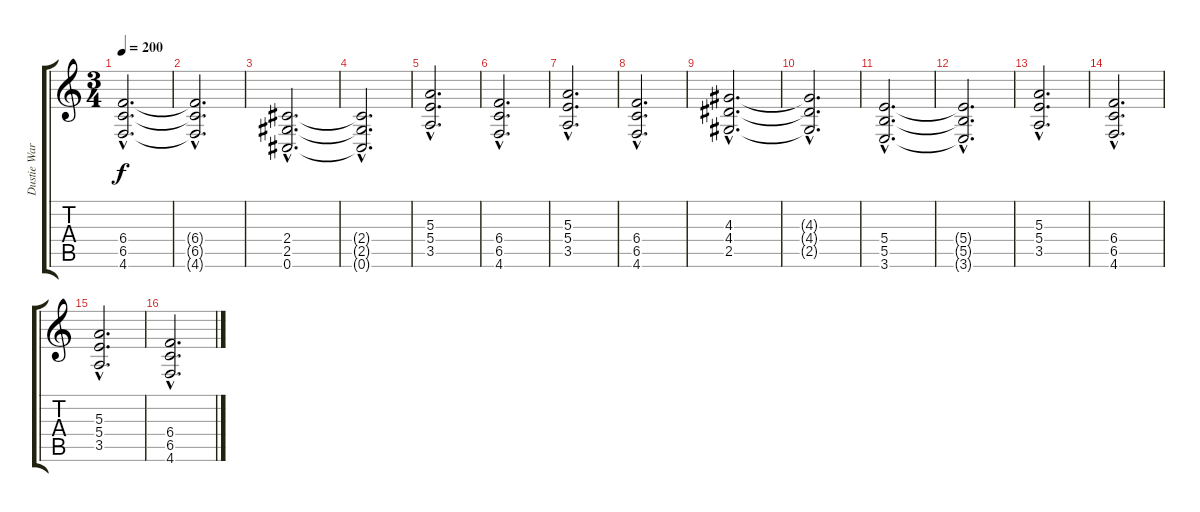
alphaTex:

\track ("Dustie Waring Rhythm Gtr." "Dustie War") {instrument distortionguitar}
\staff {score tabs}
\tuning (Db4 Ab3 E3 B2 Gb2 Db2) {hide}
\ts (3 4)
\tempo 200
\clef g2
\ks c
(6.4{hac} 6.5{hac} 4.6{hac}).2{d dy f} |
(6.4{hac t} 6.5{hac t} 4.6{hac t}).2{d} |
(2.4{hac} 2.5{hac} 0.6{hac}).2{d} |
(2.4{hac t} 2.5{hac t} 0.6{hac t}).2{d} |
(5.3{hac} 5.4{hac} 3.5{hac}).2{d} |
(6.4{hac} 6.5{hac} 4.6{hac}).2{d} |
(5.3{hac} 5.4{hac} 3.5{hac}).2{d} |
(6.4{hac} 6.5{hac} 4.6{hac}).2{d} |
(4.3{hac} 4.4{hac} 2.5{hac}).2{d} |
(4.3{hac t} 4.4{hac t} 2.5{hac t}).2{d} |
(5.4{hac} 5.5{hac} 3.6{hac}).2{d} |
(5.4{hac t} 5.5{hac t} 3.6{hac t}).2{d} |
(5.3{hac} 5.4{hac} 3.5{hac}).2{d} |
(6.4{hac} 6.5{hac} 4.6{hac}).2{d} |
(5.3{hac} 5.4{hac} 3.5{hac}).2{d} |
(6.4{hac} 6.5{hac} 4.6{hac}).2{d}
